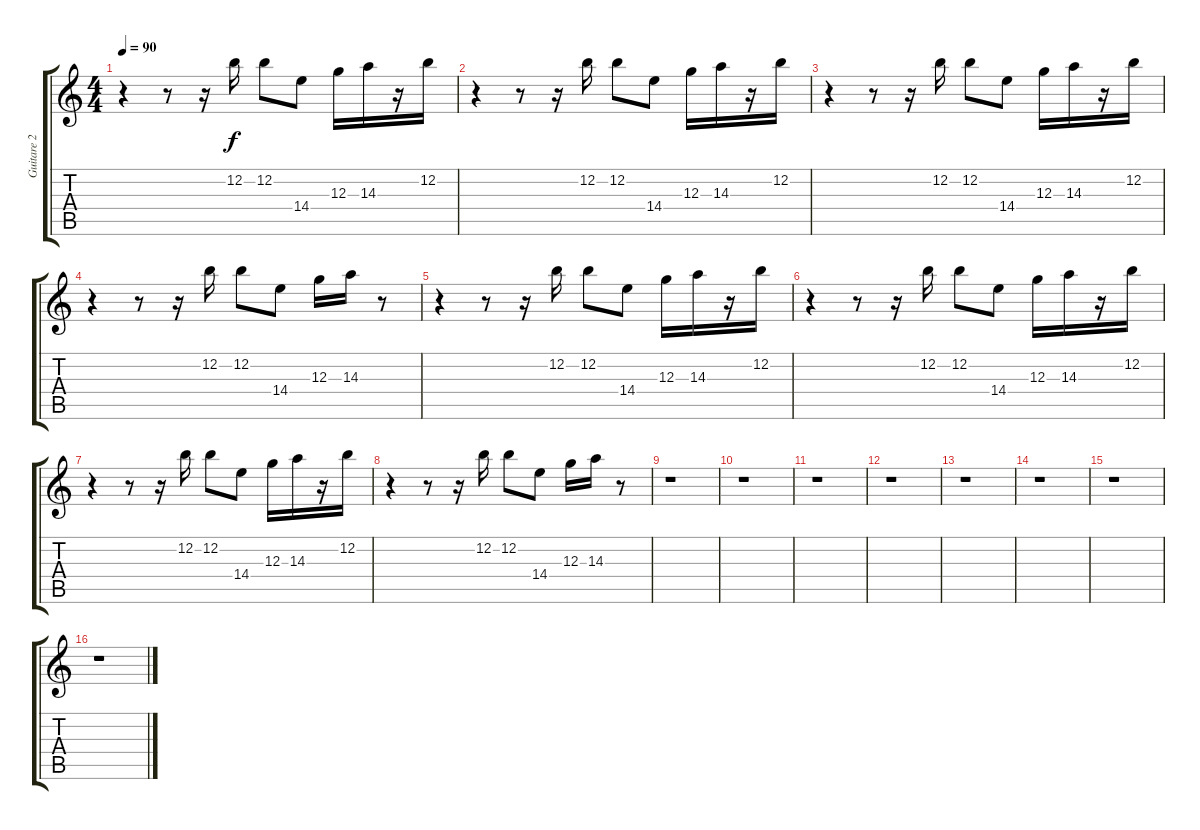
\track ("Guitare 2" "Guitare 2") {instrument distortionguitar}
\staff {score tabs}
\tuning (E4 B3 G3 D3 A2 E2) {hide}
\ts (4 4)
\tempo 90
\clef g2
\ks c
r.4{dy f instrument flute} r.8 r.16 12.2.16 12.2.8 14.4.8 12.3.16 14.3.16 r.16 12.2.16 |
r.4 r.8 r.16 12.2.16 12.2.8 14.4.8 12.3.16 14.3.16 r.16 12.2.16 |
r.4 r.8 r.16 12.2.16 12.2.8 14.4.8 12.3.16 14.3.16 r.16 12.2.16 |
r.4 r.8 r.16 12.2.16 12.2.8 14.4.8 12.3.16 14.3.16 r.8 |
r.4 r.8 r.16 12.2.16 12.2.8 14.4.8 12.3.16 14.3.16 r.16 12.2.16 |
r.4 r.8 r.16 12.2.16 12.2.8 14.4.8 12.3.16 14.3.16 r.16 12.2.16 |
r.4 r.8 r.16 12.2.16 12.2.8 14.4.8 12.3.16 14.3.16 r.16 12.2.16 |
r.4 r.8 r.16 12.2.16 12.2.8 14.4.8 12.3.16 14.3.16 r.8 |
r.1 |
r.1 |
r.1 |
r.1 |
r.1 |
r.1 |
r.1 |
r.1
